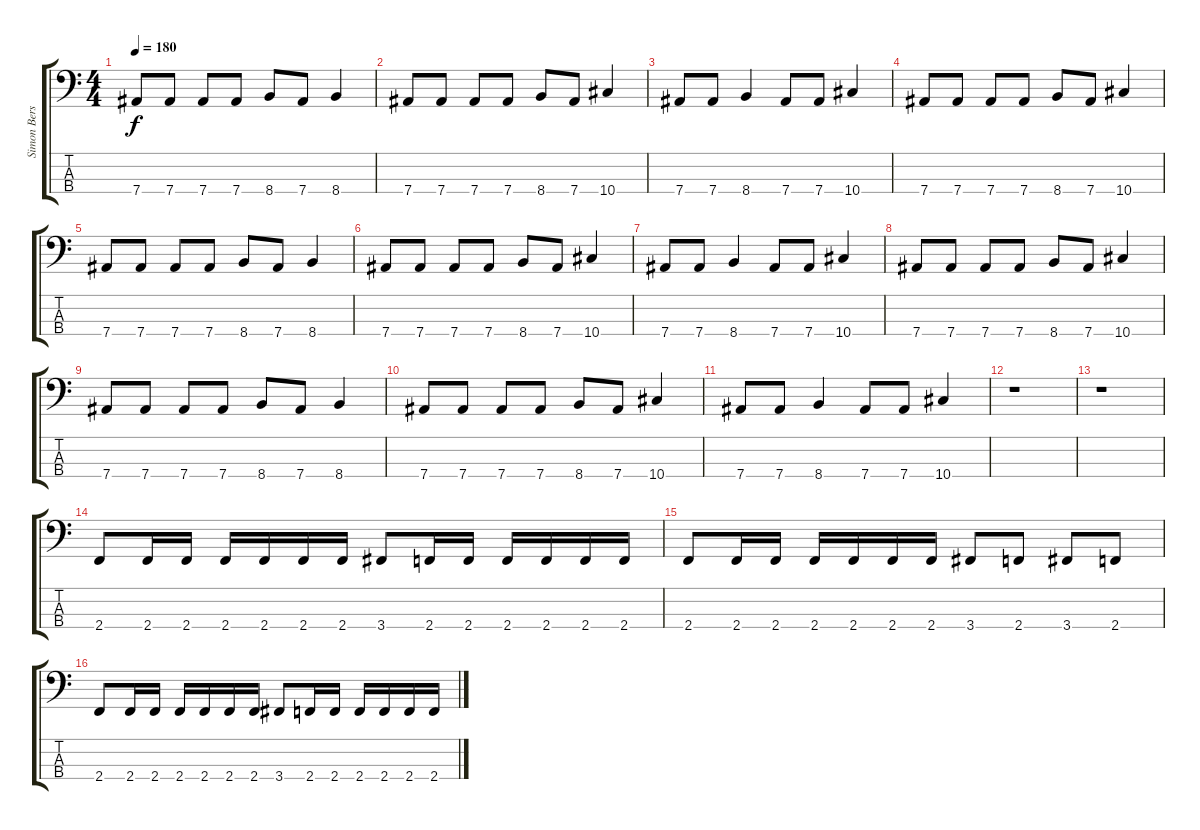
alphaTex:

\track ("Simon Berserker" "Simon Bers") {instrument electricbasspick}
\staff {score tabs}
\tuning (Gb2 Db2 Ab1 Eb1) {hide}
\ts (4 4)
\tempo 180
\clef f4
\ks c
7.4.8{dy f} 7.4.8 7.4.8 7.4.8 8.4.8 7.4.8 8.4.4 |
7.4.8 7.4.8 7.4.8 7.4.8 8.4.8 7.4.8 10.4.4 |
7.4.8 7.4.8 8.4.4 7.4.8 7.4.8 10.4.4 |
7.4.8 7.4.8 7.4.8 7.4.8 8.4.8 7.4.8 10.4.4 |
7.4.8 7.4.8 7.4.8 7.4.8 8.4.8 7.4.8 8.4.4 |
7.4.8 7.4.8 7.4.8 7.4.8 8.4.8 7.4.8 10.4.4 |
7.4.8 7.4.8 8.4.4 7.4.8 7.4.8 10.4.4 |
7.4.8 7.4.8 7.4.8 7.4.8 8.4.8 7.4.8 10.4.4 |
7.4.8 7.4.8 7.4.8 7.4.8 8.4.8 7.4.8 8.4.4 |
7.4.8 7.4.8 7.4.8 7.4.8 8.4.8 7.4.8 10.4.4 |
7.4.8 7.4.8 8.4.4 7.4.8 7.4.8 10.4.4 |
r.1 |
r.1 |
2.4.8 2.4.16 2.4.16 2.4.16 2.4.16 2.4.16 2.4.16 3.4.8 2.4.16 2.4.16 2.4.16 2.4.16 2.4.16 2.4.16 |
2.4.8 2.4.16 2.4.16 2.4.16 2.4.16 2.4.16 2.4.16 3.4.8 2.4.8 3.4.8 2.4.8 |
2.4.8 2.4.16 2.4.16 2.4.16 2.4.16 2.4.16 2.4.16 3.4.8 2.4.16 2.4.16 2.4.16 2.4.16 2.4.16 2.4.16
